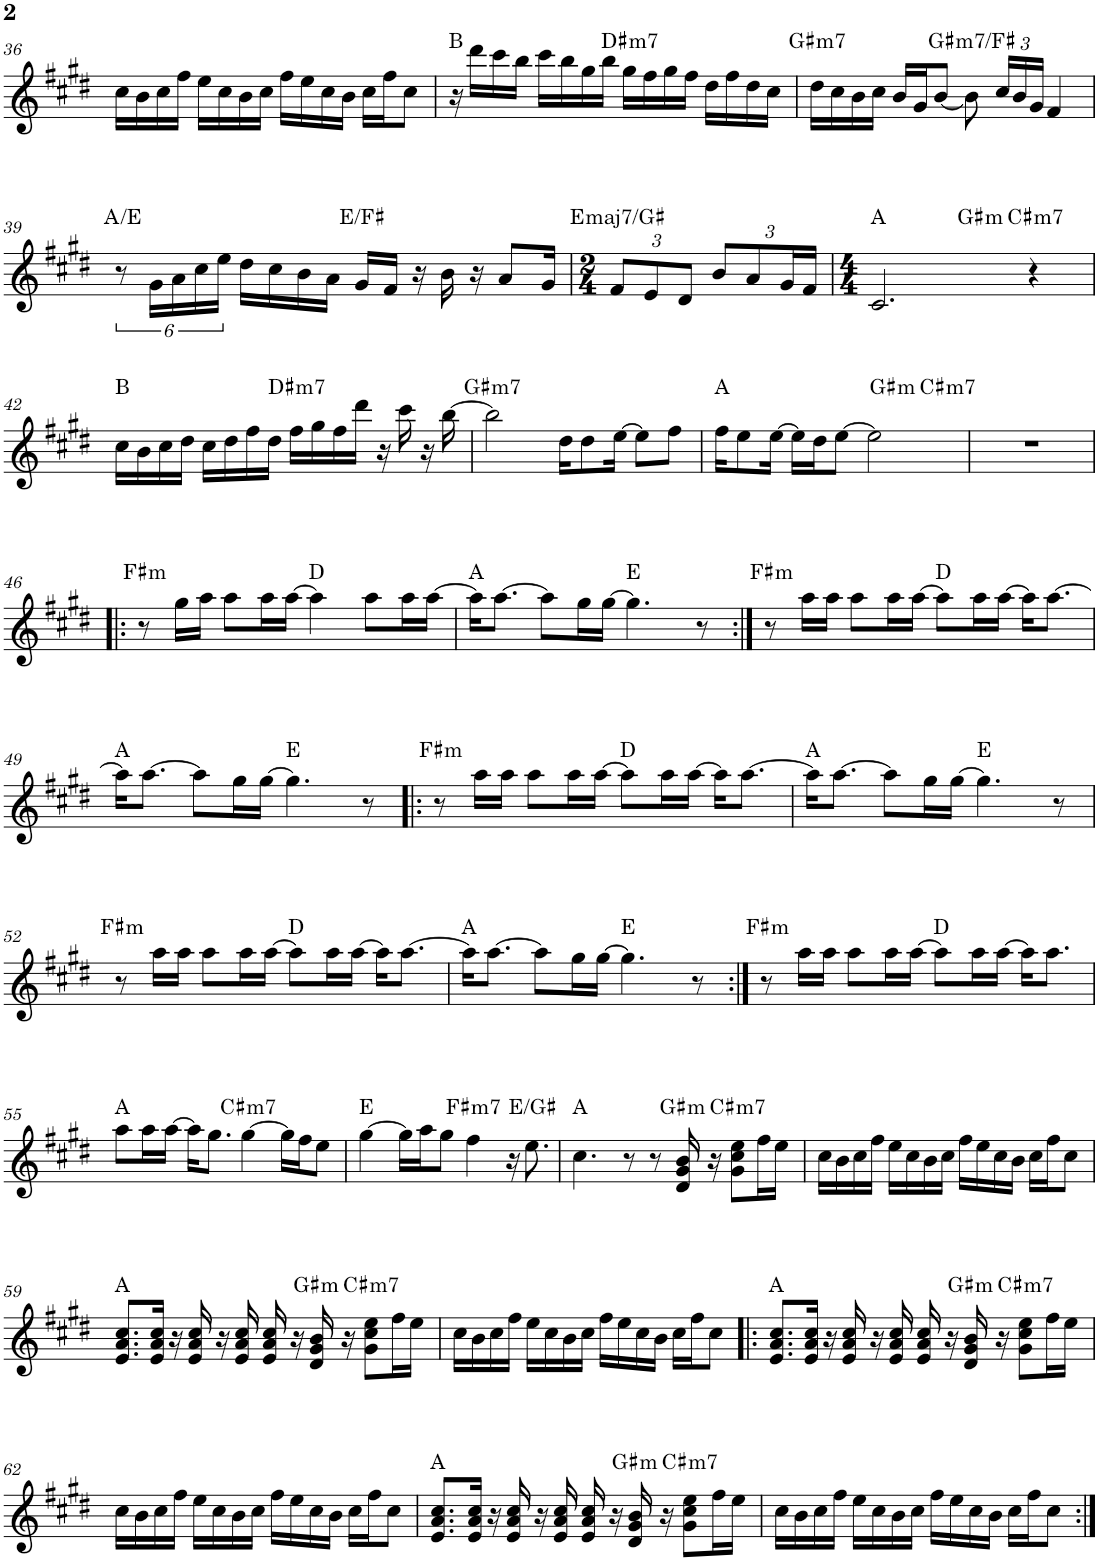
**kern	**harte
*part1	*part1
*staff1	*
*I"P1	*
!!LO:PB:g=z
*clefG2	*
*k[f#c#g#d#]	*
*E:	*
*M4/4	*
=36	=36
16cc#\LL	.
16b\	.
16cc#\	.
16ff#\JJ	.
16ee\LL	.
16cc#\	.
16b\	.
16cc#\JJ	.
16ff#\LL	.
16ee\	.
16cc#\	.
16b\JJ	.
16cc#\LL	.
16ff#\J	.
8cc#\J	.
=37	=37
16r	B:maj
16ddd#\LL	.
16ccc#\	.
16bb\JJ	.
16ccc#\LL	.
16bb\	.
16gg#\	.
16bb\JJ	.
!	!LO:H:kt=m7
16gg#\LL	D#:min7
16ff#\	.
16gg#\	.
16ff#\JJ	.
16dd#\LL	.
16ff#\	.
16dd#\	.
16cc#\JJ	.
=38	=38
!	!LO:H:kt=m7
16dd#\LL	G#:min7
16cc#\	.
16b\	.
16cc#\JJ	.
16b/LL	.
16g#/J	.
[<8b/J	.
!	!LO:H:kt=m7
8b\]	G#:min7/b7
*Xbrackettup	*
24cc#/LL	.
24b/	.
24g#/JJ	.
4f#/	.
!!LO:LB:g=z
=39	=39
*brackettup	*
12r	A:maj/5
24g#\LL	.
24a\	.
24cc#\	.
24ee\JJ	.
16dd#\LL	.
16cc#\	.
16b\	.
16a\JJ	.
16g#/LL	E:maj/2
16f#/JJ	.
16r	.
16b\	.
16r	.
8a/L	.
16g#/Jk	.
=40	=40
*M2/4	*
*Xbrackettup	*
!	!LO:H:kt=maj7
12f#/L	E:maj7/3
12e/	.
12d#/J	.
12b/L	.
12a/	.
24g#/L	.
24f#/JJ	.
=41	=41
*M4/4	*
*^	*
2.c#/	2ryy	A:maj
.	8ryy	.
!	!	!LO:H:kt=m
.	4.ryy	G#:min
!	!	!LO:H:kt=m7
4r	.	C#:min7
*v	*v	*
!!LO:LB:g=z
=42	=42
16cc#\LL	B:maj
16b\	.
16cc#\	.
16dd#\JJ	.
16cc#\LL	.
16dd#\	.
16ff#\	.
16dd#\JJ	.
!	!LO:H:kt=m7
16ff#\LL	D#:min7
16gg#\	.
16ff#\	.
16ddd#\JJ	.
16r	.
16ccc#\	.
16r	.
[>16bb\	.
=43	=43
!	!LO:H:kt=m7
2bb\]	G#:min7
16dd#\KL	.
8dd#\	.
[>16ee\Jk	.
8ee\L]	.
8ff#\J	.
=44	=44
*^	*
*	*^	*
16ff#\KL	2ryy	2.ryy	A:maj
8ee\	.	.	.
[>16ee\Jk	.	.	.
16ee\LL]	.	.	.
16dd#\J	.	.	.
[>8ee\J	.	.	.
2ee\]	8ryy	.	.
!	!	!	!LO:H:kt=m
.	4.ryy	.	G#:min
!	!	!	!LO:H:kt=m7
.	.	4ryy	C#:min7
*v	*v	*v	*
=45	=45
1r	.
!!LO:LB:g=z
=46!|:	=46!|:
!	!LO:H:kt=m
8r	F#:min
16gg#\LL	.
16aa\JJ	.
8aa\L	.
16aa\L	.
[>16aa\JJ	.
4aa\]	D:maj
8aa\L	.
16aa\L	.
[>16aa\JJ	.
=47	=47
16aa\KL]	A:maj
[>8.aa\J	.
8aa\L]	.
16gg#\L	.
[>16gg#\JJ	.
4.gg#\]	E:maj
8r	.
=48:|!	=48:|!
!	!LO:H:kt=m
8r	F#:min
16aa\LL	.
16aa\JJ	.
8aa\L	.
16aa\L	.
[>16aa\JJ	.
8aa\L]	D:maj
16aa\L	.
[>16aa\JJ	.
16aa\KL]	.
[>8.aa\J	.
!!LO:LB:g=z
=49	=49
16aa\KL]	A:maj
[>8.aa\J	.
8aa\L]	.
16gg#\L	.
[>16gg#\JJ	.
4.gg#\]	E:maj
8r	.
=50!|:	=50!|:
!	!LO:H:kt=m
8r	F#:min
16aa\LL	.
16aa\JJ	.
8aa\L	.
16aa\L	.
[>16aa\JJ	.
8aa\L]	D:maj
16aa\L	.
[>16aa\JJ	.
16aa\KL]	.
[>8.aa\J	.
=51	=51
16aa\KL]	A:maj
[>8.aa\J	.
8aa\L]	.
16gg#\L	.
[>16gg#\JJ	.
4.gg#\]	E:maj
8r	.
!!LO:LB:g=z
=52	=52
!	!LO:H:kt=m
8r	F#:min
16aa\LL	.
16aa\JJ	.
8aa\L	.
16aa\L	.
[>16aa\JJ	.
8aa\L]	D:maj
16aa\L	.
[>16aa\JJ	.
16aa\KL]	.
[>8.aa\J	.
=53	=53
16aa\KL]	A:maj
[>8.aa\J	.
8aa\L]	.
16gg#\L	.
[>16gg#\JJ	.
4.gg#\]	E:maj
8r	.
=54:|!	=54:|!
!	!LO:H:kt=m
8r	F#:min
16aa\LL	.
16aa\JJ	.
8aa\L	.
16aa\L	.
[>16aa\JJ	.
8aa\L]	D:maj
16aa\L	.
[>16aa\JJ	.
16aa\KL]	.
8.aa\J	.
!!LO:LB:g=z
=55	=55
8aa\L	A:maj
16aa\L	.
[>16aa\JJ	.
16aa\KL]	.
8.gg#\J	.
!	!LO:H:kt=m7
[>4gg#\	C#:min7
16gg#\LL]	.
16ff#\J	.
8ee\J	.
=56	=56
[>4gg#\	E:maj
16gg#\LL]	.
16aa\J	.
8gg#\J	.
!	!LO:H:kt=m7
4ff#\	F#:min7
16r	.
8.ee\	E:maj/3
=57	=57
4.cc#\	A:maj
8r	.
8r	.
!	!LO:H:kt=m
16d#/ 16g#/ 16b/	G#:min
16r	.
!	!LO:H:kt=m7
8g#\ 8cc#\ 8ee\L	C#:min7
16ff#\L	.
16ee\JJ	.
=58	=58
16cc#\LL	.
16b\	.
16cc#\	.
16ff#\JJ	.
16ee\LL	.
16cc#\	.
16b\	.
16cc#\JJ	.
16ff#\LL	.
16ee\	.
16cc#\	.
16b\JJ	.
16cc#\LL	.
16ff#\J	.
8cc#\J	.
!!LO:LB:g=z
=59	=59
8.e/ 8.a/ 8.cc#/L	A:maj
16e/ 16a/ 16cc#/Jk	.
16r	.
16e/ 16a/ 16cc#/	.
16r	.
16e/ 16a/ 16cc#/	.
16e/ 16a/ 16cc#/	.
16r	.
!	!LO:H:kt=m
16d#/ 16g#/ 16b/	G#:min
16r	.
!	!LO:H:kt=m7
8g#\ 8cc#\ 8ee\L	C#:min7
16ff#\L	.
16ee\JJ	.
=60	=60
16cc#\LL	.
16b\	.
16cc#\	.
16ff#\JJ	.
16ee\LL	.
16cc#\	.
16b\	.
16cc#\JJ	.
16ff#\LL	.
16ee\	.
16cc#\	.
16b\JJ	.
16cc#\LL	.
16ff#\J	.
8cc#\J	.
=61!|:	=61!|:
8.e/ 8.a/ 8.cc#/L	A:maj
16e/ 16a/ 16cc#/Jk	.
16r	.
16e/ 16a/ 16cc#/	.
16r	.
16e/ 16a/ 16cc#/	.
16e/ 16a/ 16cc#/	.
16r	.
!	!LO:H:kt=m
16d#/ 16g#/ 16b/	G#:min
16r	.
!	!LO:H:kt=m7
8g#\ 8cc#\ 8ee\L	C#:min7
16ff#\L	.
16ee\JJ	.
!!LO:LB:g=z
=62	=62
16cc#\LL	.
16b\	.
16cc#\	.
16ff#\JJ	.
16ee\LL	.
16cc#\	.
16b\	.
16cc#\JJ	.
16ff#\LL	.
16ee\	.
16cc#\	.
16b\JJ	.
16cc#\LL	.
16ff#\J	.
8cc#\J	.
=63	=63
8.e/ 8.a/ 8.cc#/L	A:maj
16e/ 16a/ 16cc#/Jk	.
16r	.
16e/ 16a/ 16cc#/	.
16r	.
16e/ 16a/ 16cc#/	.
16e/ 16a/ 16cc#/	.
16r	.
!	!LO:H:kt=m
16d#/ 16g#/ 16b/	G#:min
16r	.
!	!LO:H:kt=m7
8g#\ 8cc#\ 8ee\L	C#:min7
16ff#\L	.
16ee\JJ	.
=64	=64
16cc#\LL	.
16b\	.
16cc#\	.
16ff#\JJ	.
16ee\LL	.
16cc#\	.
16b\	.
16cc#\JJ	.
16ff#\LL	.
16ee\	.
16cc#\	.
16b\JJ	.
16cc#\LL	.
16ff#\J	.
8cc#\J	.
=:|!	=:|!
*-	*-
